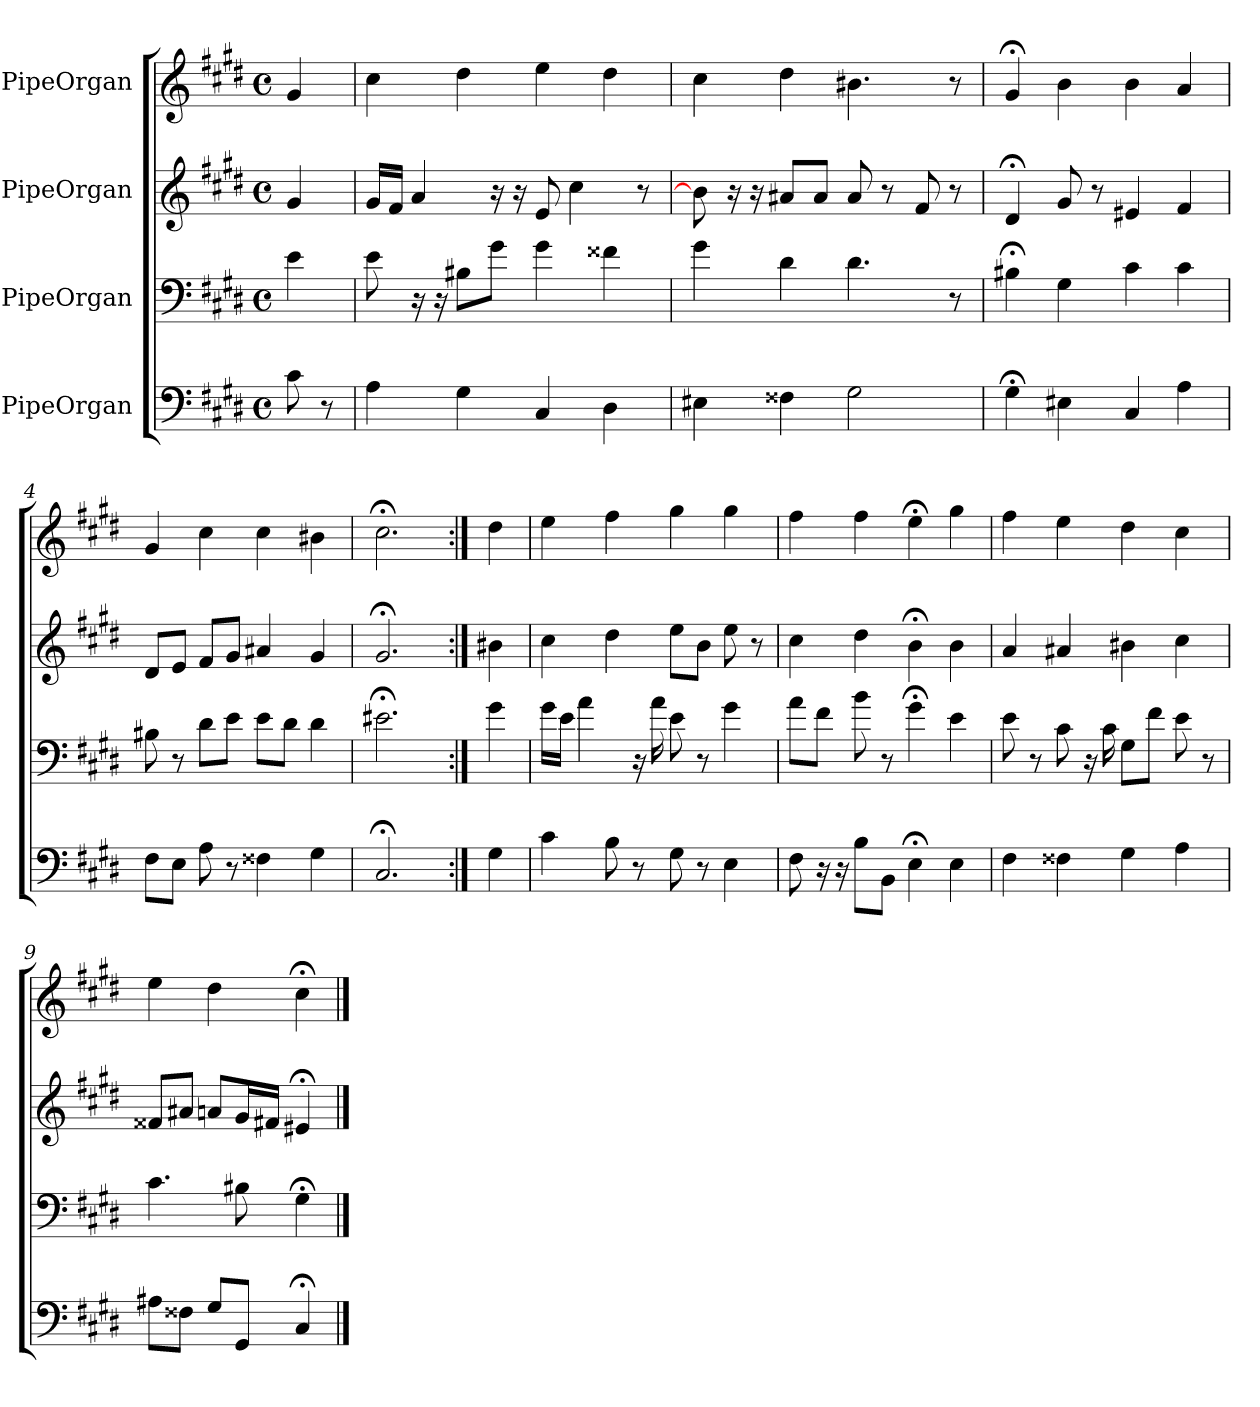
**kern	**kern	**kern	**kern
*part4	*part3	*part2	*part1
*staff4	*staff3	*staff2	*staff1
*I"PipeOrgan	*I"PipeOrgan	*I"PipeOrgan	*I"PipeOrgan
*clefF4	*clefF4	*clefG2	*clefG2
*k[f#c#g#d#]	*k[f#c#g#d#]	*k[f#c#g#d#]	*k[f#c#g#d#]
*c#:	*c#:	*c#:	*c#:
*M4/4	*M4/4	*M4/4	*M4/4
*met(c)	*met(c)	*met(c)	*met(c)
*MM60	*MM60	*MM60	*MM60
=	=	=	=
8c#	4e	4g#	4g#
8r	.	.	.
=1	=1	=1	=1
4A	8e	16g#/LL	4cc#
.	.	16f#/JJ	.
.	16r	4a	.
.	16r	.	.
4G#	8B#X\L	.	4dd#
.	8g#\J	16r	.
.	.	16r	.
4C#	4g#	8e	4ee
.	.	4cc#	.
4D#	4f##X	.	4dd#
.	.	8r	.
=2	=2	=2	=2
4E#X	4g#	8b]	4cc#
.	.	16r	.
.	.	16r	.
4F##X	4d#	8a#X/L	4dd#
.	.	8a#/J	.
2G#	4.d#	8a#	4.b#X
.	.	8r	.
.	.	8f#	.
.	8r	8r	8r
=3	=3	=3	=3
4G#;<	4B#X;<	4d#;<	4g#;<
4E#X	4G#	8g#	4b
.	.	8r	.
4C#	4c#	4e#X	4b
4A	4c#	4f#	4a
=4	=4	=4	=4
8F#\L	8B#X	8d#/L	4g#
8E\J	8r	8e/J	.
8A	8d#\L	8f#/L	4cc#
8r	8e\J	8g#/J	.
4F##X	8e\L	4a#X	4cc#
.	8d#\J	.	.
4G#	4d#	4g#	4b#X
=5	=5	=5	=5
2.C#;<	2.e#X;<	2.g#;<	2.cc#;<
=:|!	=:|!	=:|!	=:|!
4G#	4g#	4b#X	4dd#
=6	=6	=6	=6
4c#	16g#\LL	4cc#	4ee
.	16e\JJ	.	.
.	4a	.	.
8B	.	4dd#	4ff#
8r	16r	.	.
.	16a	.	.
8G#	8e	8ee\L	4gg#
8r	8r	8b\J	.
4E	4g#	8ee	4gg#
.	.	8r	.
=7	=7	=7	=7
8F#	8a\L	4cc#	4ff#
16r	8f#\J	.	.
16r	.	.	.
8B\L	8b	4dd#	4ff#
8BB\J	8r	.	.
4E;<	4g#;<	4b;<	4ee;<
4E	4e	4b	4gg#
=8	=8	=8	=8
4F#	8e	4a	4ff#
.	8r	.	.
4F##X	8c#	4a#X	4ee
.	16r	.	.
.	16c#	.	.
4G#	8G#\L	4b#X	4dd#
.	8f#\J	.	.
4A	8e	4cc#	4cc#
.	8r	.	.
=9	=9	=9	=9
8A#X\L	4.c#	8f##X/L	4ee
8F##X\J	.	8a#X/J	.
8G#/L	.	8an/L	4dd#
8GG#/J	8B#X	16g#/L	.
.	.	16f#X/JJ	.
4C#;<	4G#;<	4e#X;<	4cc#;<
==	==	==	==
*-	*-	*-	*-
